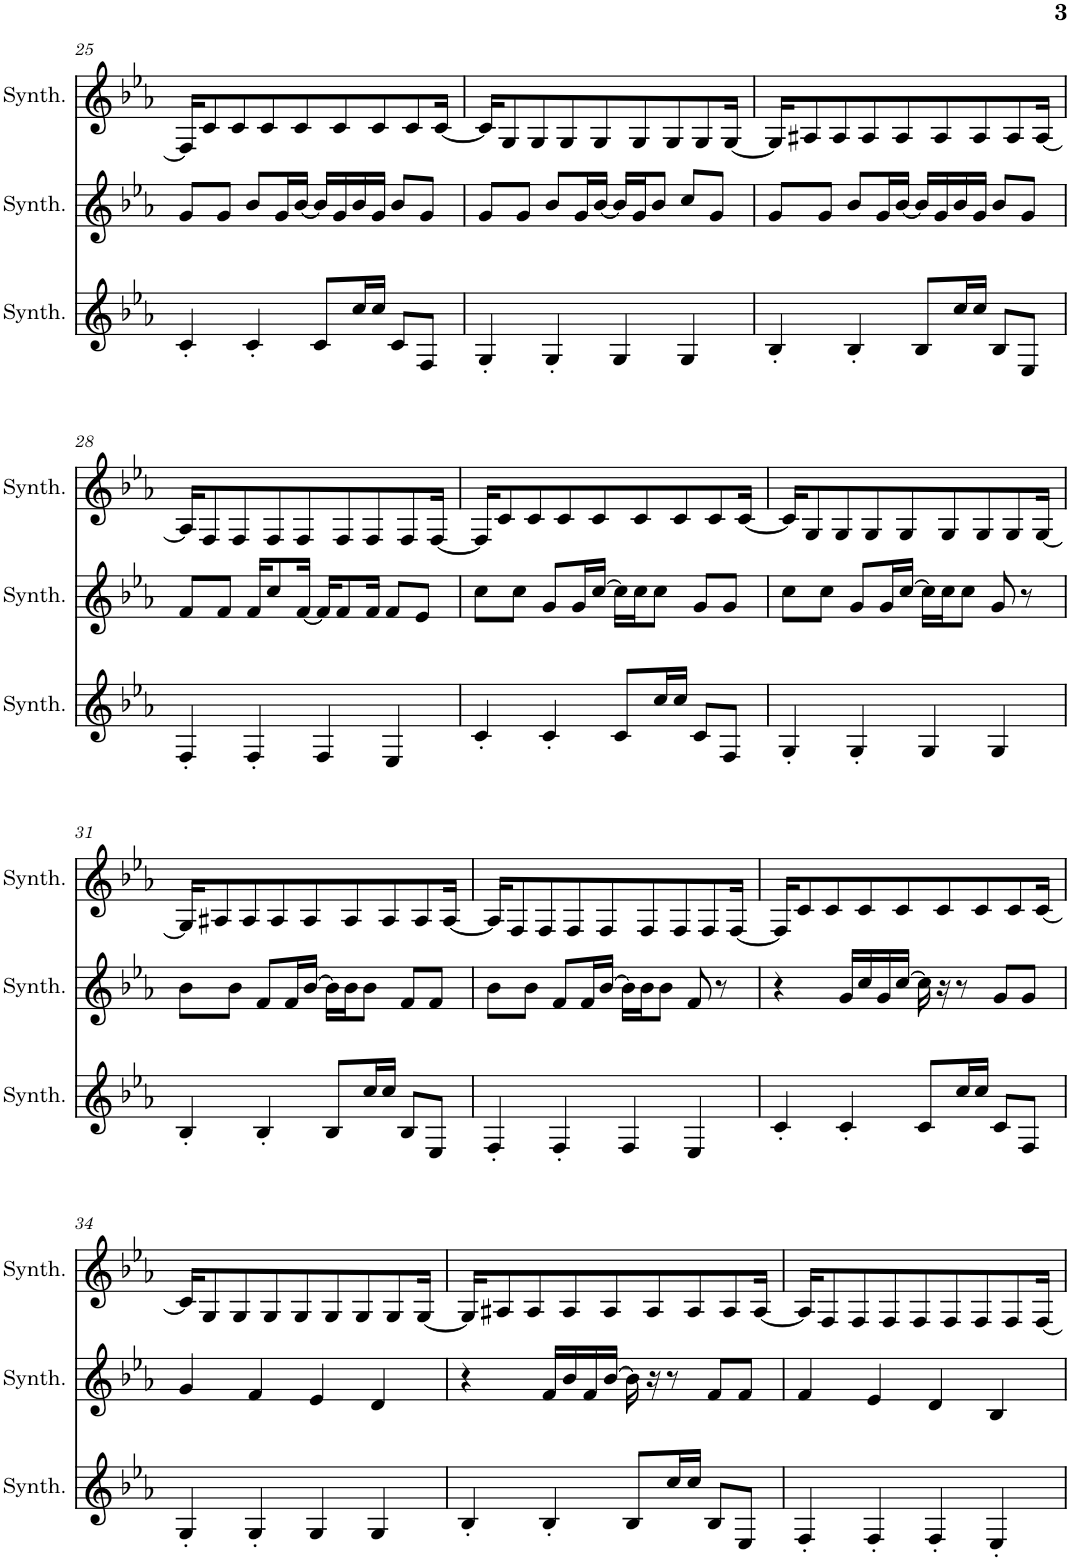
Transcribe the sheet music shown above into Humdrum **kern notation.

**kern	**kern	**kern
*part3	*part2	*part1
*staff3	*staff2	*staff1
*I"Saw Synthesizer	*I"Saw Synthesizer	*I"Saw Synthesizer
*I'Synth.	*I'Synth.	*I'Synth.
!!LO:PB:g=z
*clefG2	*clefG2	*clefG2
*k[b-e-a-]	*k[b-e-a-]	*k[b-e-a-]
*M4/4	*M4/4	*M4/4
=25	=25	=25
4c'/	8g/L	16F/KL]
.	.	8c/
.	8g/J	.
.	.	8c/
4c'/	8b-/L	.
.	.	8c/
.	16g/L	.
.	[16b-/JJ	8c/
8c/L	16b-/LL]	.
.	16g/	8c/
16cc/L	16b-/	.
16cc/JJ	16g/JJ	8c/
8c/L	8b-/L	.
.	.	8c/
8F/J	8g/J	.
.	.	[16c/Jk
=26	=26	=26
4G'/	8g/L	16c/KL]
.	.	8G/
.	8g/J	.
.	.	8G/
4G'/	8b-/L	.
.	.	8G/
.	16g/L	.
.	[16b-/JJ	8G/
4G/	16b-/LL]	.
.	16g/J	8G/
.	8b-/J	.
.	.	8G/
4G/	8cc/L	.
.	.	8G/
.	8g/J	.
.	.	[16G/Jk
=27	=27	=27
4B-'/	8g/L	16G/KL]
.	.	8A#X/
.	8g/J	.
.	.	8A#/
4B-'/	8b-/L	.
.	.	8A#/
.	16g/L	.
.	[16b-/JJ	8A#/
8B-/L	16b-/LL]	.
.	16g/	8A#/
16cc/L	16b-/	.
16cc/JJ	16g/JJ	8A#/
8B-/L	8b-/L	.
.	.	8A#/
8E-/J	8g/J	.
.	.	[16A#/Jk
!!LO:LB:g=z
=28	=28	=28
4F'/	8f/L	16A#/KL]
.	.	8F/
.	8f/J	.
.	.	8F/
4F'/	16f/KL	.
.	8cc/	8F/
.	[16f/Jk	8F/
4F/	16f/KL]	.
.	8f/	8F/
.	16f/Jk	8F/
4E-/	8f/L	.
.	.	8F/
.	8e-/J	.
.	.	[16F/Jk
=29	=29	=29
4c'/	8cc\L	16F/KL]
.	.	8c/
.	8cc\J	.
.	.	8c/
4c'/	8g/L	.
.	.	8c/
.	16g/L	.
.	[16cc/JJ	8c/
8c/L	16cc\LL]	.
.	16cc\J	8c/
16cc/L	8cc\J	.
16cc/JJ	.	8c/
8c/L	8g/L	.
.	.	8c/
8F/J	8g/J	.
.	.	[16c/Jk
=30	=30	=30
4G'/	8cc\L	16c/KL]
.	.	8G/
.	8cc\J	.
.	.	8G/
4G'/	8g/L	.
.	.	8G/
.	16g/L	.
.	[16cc/JJ	8G/
4G/	16cc\LL]	.
.	16cc\J	8G/
.	8cc\J	.
.	.	8G/
4G/	8g/	.
.	.	8G/
.	8r	.
.	.	[16G/Jk
!!LO:LB:g=z
=31	=31	=31
4B-'/	8b-\L	16G/KL]
.	.	8A#X/
.	8b-\J	.
.	.	8A#/
4B-'/	8f/L	.
.	.	8A#/
.	16f/L	.
.	[16b-/JJ	8A#/
8B-/L	16b-\LL]	.
.	16b-\J	8A#/
16cc/L	8b-\J	.
16cc/JJ	.	8A#/
8B-/L	8f/L	.
.	.	8A#/
8E-/J	8f/J	.
.	.	[16A#/Jk
=32	=32	=32
4F'/	8b-\L	16A#/KL]
.	.	8F/
.	8b-\J	.
.	.	8F/
4F'/	8f/L	.
.	.	8F/
.	16f/L	.
.	[16b-/JJ	8F/
4F/	16b-\LL]	.
.	16b-\J	8F/
.	8b-\J	.
.	.	8F/
4E-/	8f/	.
.	.	8F/
.	8r	.
.	.	[16F/Jk
=33	=33	=33
4c'/	4r	16F/KL]
.	.	8c/
.	.	8c/
4c'/	16g/LL	.
.	16cc/	8c/
.	16g/	.
.	[16cc/JJ	8c/
8c/L	16cc\]	.
.	16r	8c/
16cc/L	8r	.
16cc/JJ	.	8c/
8c/L	8g/L	.
.	.	8c/
8F/J	8g/J	.
.	.	[16c/Jk
!!LO:LB:g=z
=34	=34	=34
4G'/	4g/	16c/KL]
.	.	8G/
.	.	8G/
4G'/	4f/	.
.	.	8G/
.	.	8G/
4G/	4e-/	.
.	.	8G/
.	.	8G/
4G/	4d/	.
.	.	8G/
.	.	[16G/Jk
=35	=35	=35
4B-'/	4r	16G/KL]
.	.	8A#X/
.	.	8A#/
4B-'/	16f/LL	.
.	16b-/	8A#/
.	16f/	.
.	[16b-/JJ	8A#/
8B-/L	16b-\]	.
.	16r	8A#/
16cc/L	8r	.
16cc/JJ	.	8A#/
8B-/L	8f/L	.
.	.	8A#/
8E-/J	8f/J	.
.	.	[16A#/Jk
=36	=36	=36
4F'/	4f/	16A#/KL]
.	.	8F/
.	.	8F/
4F'/	4e-/	.
.	.	8F/
.	.	8F/
4F'/	4d/	.
.	.	8F/
.	.	8F/
4E-'/	4B-/	.
.	.	8F/
.	.	[16F/Jk
=	=	=
*-	*-	*-
